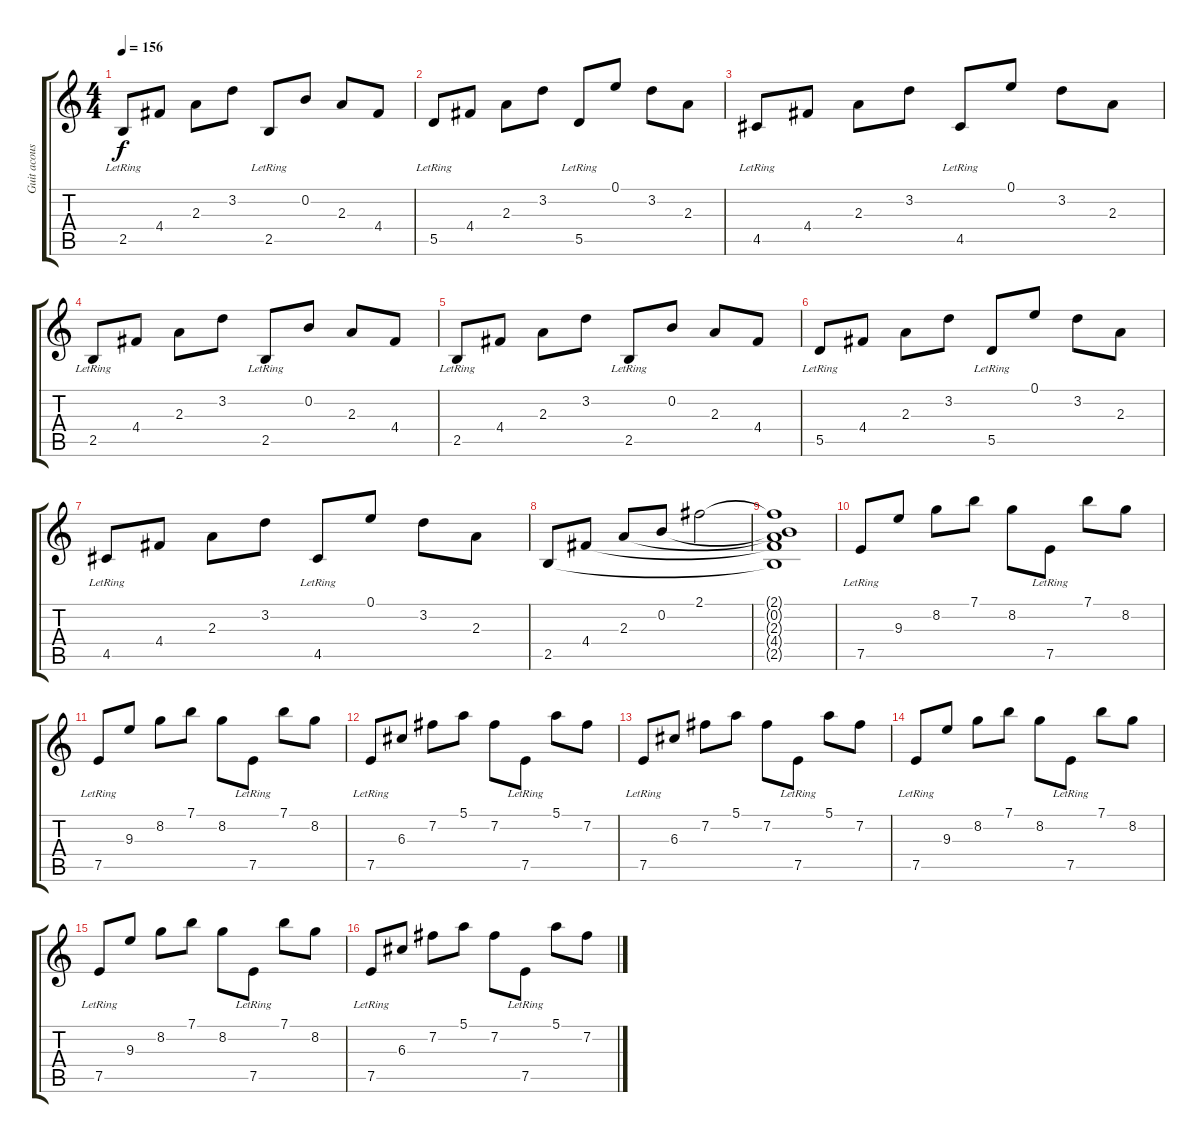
\track ("Guit acoustic" "Guit acous") {instrument acousticguitarnylon}
\staff {score tabs}
\tuning (E4 B3 G3 D3 A2 E2) {hide}
\ts (4 4)
\tempo 156
\clef g2
\ks c
2.5{lr}.8{dy f} 4.4.8 2.3.8 3.2.8 2.5{lr}.8 0.2.8 2.3.8 4.4.8 |
5.5{lr}.8 4.4.8 2.3.8 3.2.8 5.5{lr}.8 0.1.8 3.2.8 2.3.8 |
4.5{lr}.8 4.4.8 2.3.8 3.2.8 4.5{lr}.8 0.1.8 3.2.8 2.3.8 |
2.5{lr}.8 4.4.8 2.3.8 3.2.8 2.5{lr}.8 0.2.8 2.3.8 4.4.8 |
2.5{lr}.8 4.4.8 2.3.8 3.2.8 2.5{lr}.8 0.2.8 2.3.8 4.4.8 |
5.5{lr}.8 4.4.8 2.3.8 3.2.8 5.5{lr}.8 0.1.8 3.2.8 2.3.8 |
4.5{lr}.8 4.4.8 2.3.8 3.2.8 4.5{lr}.8 0.1.8 3.2.8 2.3.8 |
2.5.8 4.4.8 2.3.8 0.2.8 2.1.2 |
(2.1{t} 0.2{t} 2.3{t} 4.4{t} 2.5{t}).1 |
7.5{lr}.8 9.3.8 8.2.8 7.1.8 8.2.8 7.5{lr}.8 7.1.8 8.2.8 |
7.5{lr}.8 9.3.8 8.2.8 7.1.8 8.2.8 7.5{lr}.8 7.1.8 8.2.8 |
7.5{lr}.8 6.3.8 7.2.8 5.1.8 7.2.8 7.5{lr}.8 5.1.8 7.2.8 |
7.5{lr}.8 6.3.8 7.2.8 5.1.8 7.2.8 7.5{lr}.8 5.1.8 7.2.8 |
7.5{lr}.8 9.3.8 8.2.8 7.1.8 8.2.8 7.5{lr}.8 7.1.8 8.2.8 |
7.5{lr}.8 9.3.8 8.2.8 7.1.8 8.2.8 7.5{lr}.8 7.1.8 8.2.8 |
7.5{lr}.8 6.3.8 7.2.8 5.1.8 7.2.8 7.5{lr}.8 5.1.8 7.2.8
